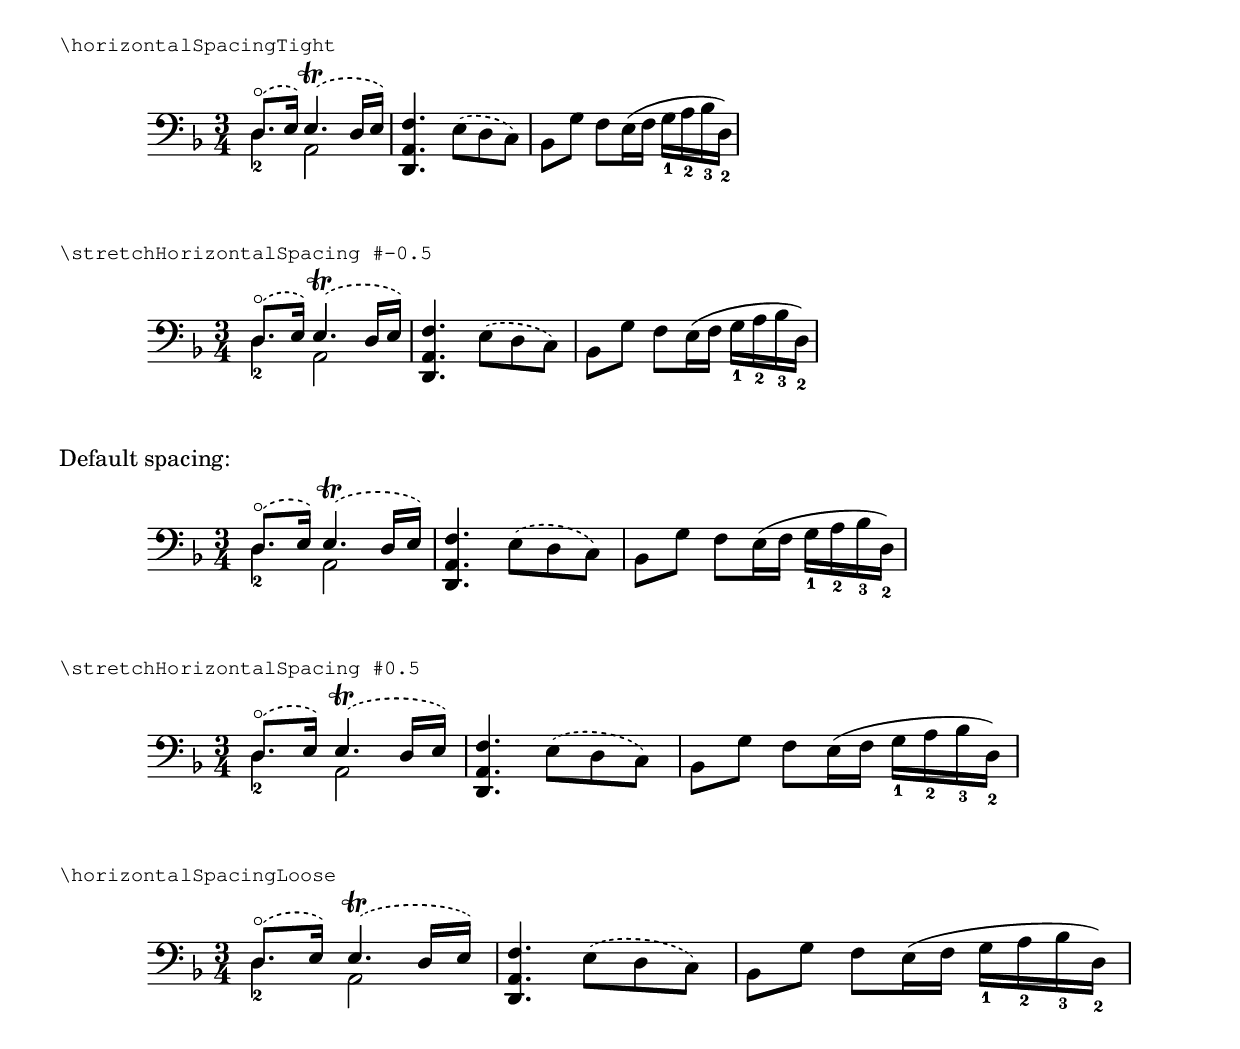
\version "2.16.2"

\version "2.16.2"

\header {
  snippet-title = "Adjusting horizontal spacing"
  snippet-author = "David Nalesnik, Janek Warchoł"
  snippet-description = \markup {
    Sometimes you want to change horizontal spacing relative to what
    LilyPond calculated by default.  You could do this by overriding
    common-shortest-duration property of the SpacingSpanner, but that
    requires some tial-and-error to figure out what values make the
    spacing tighter, and what values make it looser.  Additionally,
    this is different for different pieces - in one piece overriding
    common-shortest-duration to 1/8 may make the spacing looser than
    the default, but in another piece it may make the spacing tighter.

    This function allows you to adjust spacing without having to
    figure out anything.  Positive values make spacing looser,
    negative make it tighter, working similarly in any score.
    There are two predefined “shorthands”.

    This can also be used inside a "\layout" block.
  }
  % add comma-separated tags to make searching more effective:
  tags = "horizontal spacing, common shortest duration, common-shortest-duration,
  density, tightness"
  % is this snippet ready?  See meta/status-values.md
  status = "official"
}

%%%%%%%%%%%%%%%%%%%%%%%%%%
% here goes the snippet: %
%%%%%%%%%%%%%%%%%%%%%%%%%%

stretchHorizontalSpacing =
#(define-music-function (parser location exponent) (number?)
   (_i "This function determines the default value of the property
@var{common-shortest-duration} and multiplies it by a moment
derived from the @var{exponent} passed as an argument.
Negative values of @var{exponent} make the spacing tighter,
while positive values make the spacing looser.
")
   #{
     \override Score.SpacingSpanner #'common-shortest-duration =
     #(lambda (grob)
        (let* ((func (assoc-get 'common-shortest-duration
                       (reverse (ly:grob-basic-properties grob))))
               (default-value (func grob))
               ;; When dealing with moments, we need to operate on an
               ;; exponential scale. We use 'inexact->exact' to make sure
               ;; that 'rationalize' will return an exact result as well.
               (factor (inexact->exact (expt 2 (- 0 exponent))))
               ;; The second argument to 'rationalize' has to be fairly
               ;; small to allow lots of stretching/squeezing.
               (multiplier (ly:make-moment (rationalize factor 1/2000))))
          (ly:moment-mul default-value multiplier)))
   #})

horizontalSpacingLoose = \stretchHorizontalSpacing #1
horizontalSpacingTight = \stretchHorizontalSpacing #-1



%%%%%%%%%%%%%%%%%%%%%%%%%%
% usage example:         %
%%%%%%%%%%%%%%%%%%%%%%%%%%

music = \relative c {
  \clef "bass"
  \key d \minor
  \time 3/4
  \mergeDifferentlyDottedOn
  <<
    { \slurDashed d8.-\flageolet( e16) e4.-\trill( d16 e) }
    \\
    { d4_2 a2 }
  >>
  \slurDashed
  <f' a, d,>4. e8( d c)
  \slurSolid
  bes8 g' f e16( f g_1 a_2 bes_3 d,_2)
}

\markup { \smaller \typewriter "\horizontalSpacingTight" }
\new Staff {
  \horizontalSpacingTight
  \music
}

\markup { \smaller \typewriter "\stretchHorizontalSpacing #-0.5" }
\new Staff {
  \stretchHorizontalSpacing #-0.5
  \music
}
\markup "Default spacing:"
\new Staff {
  \music
}

\markup { \smaller \typewriter "\stretchHorizontalSpacing #0.5" }
\new Staff {
  \stretchHorizontalSpacing #0.5
  \music
}

\markup { \smaller \typewriter "\horizontalSpacingLoose" }
\new Staff {
  \horizontalSpacingLoose
  \music
}

